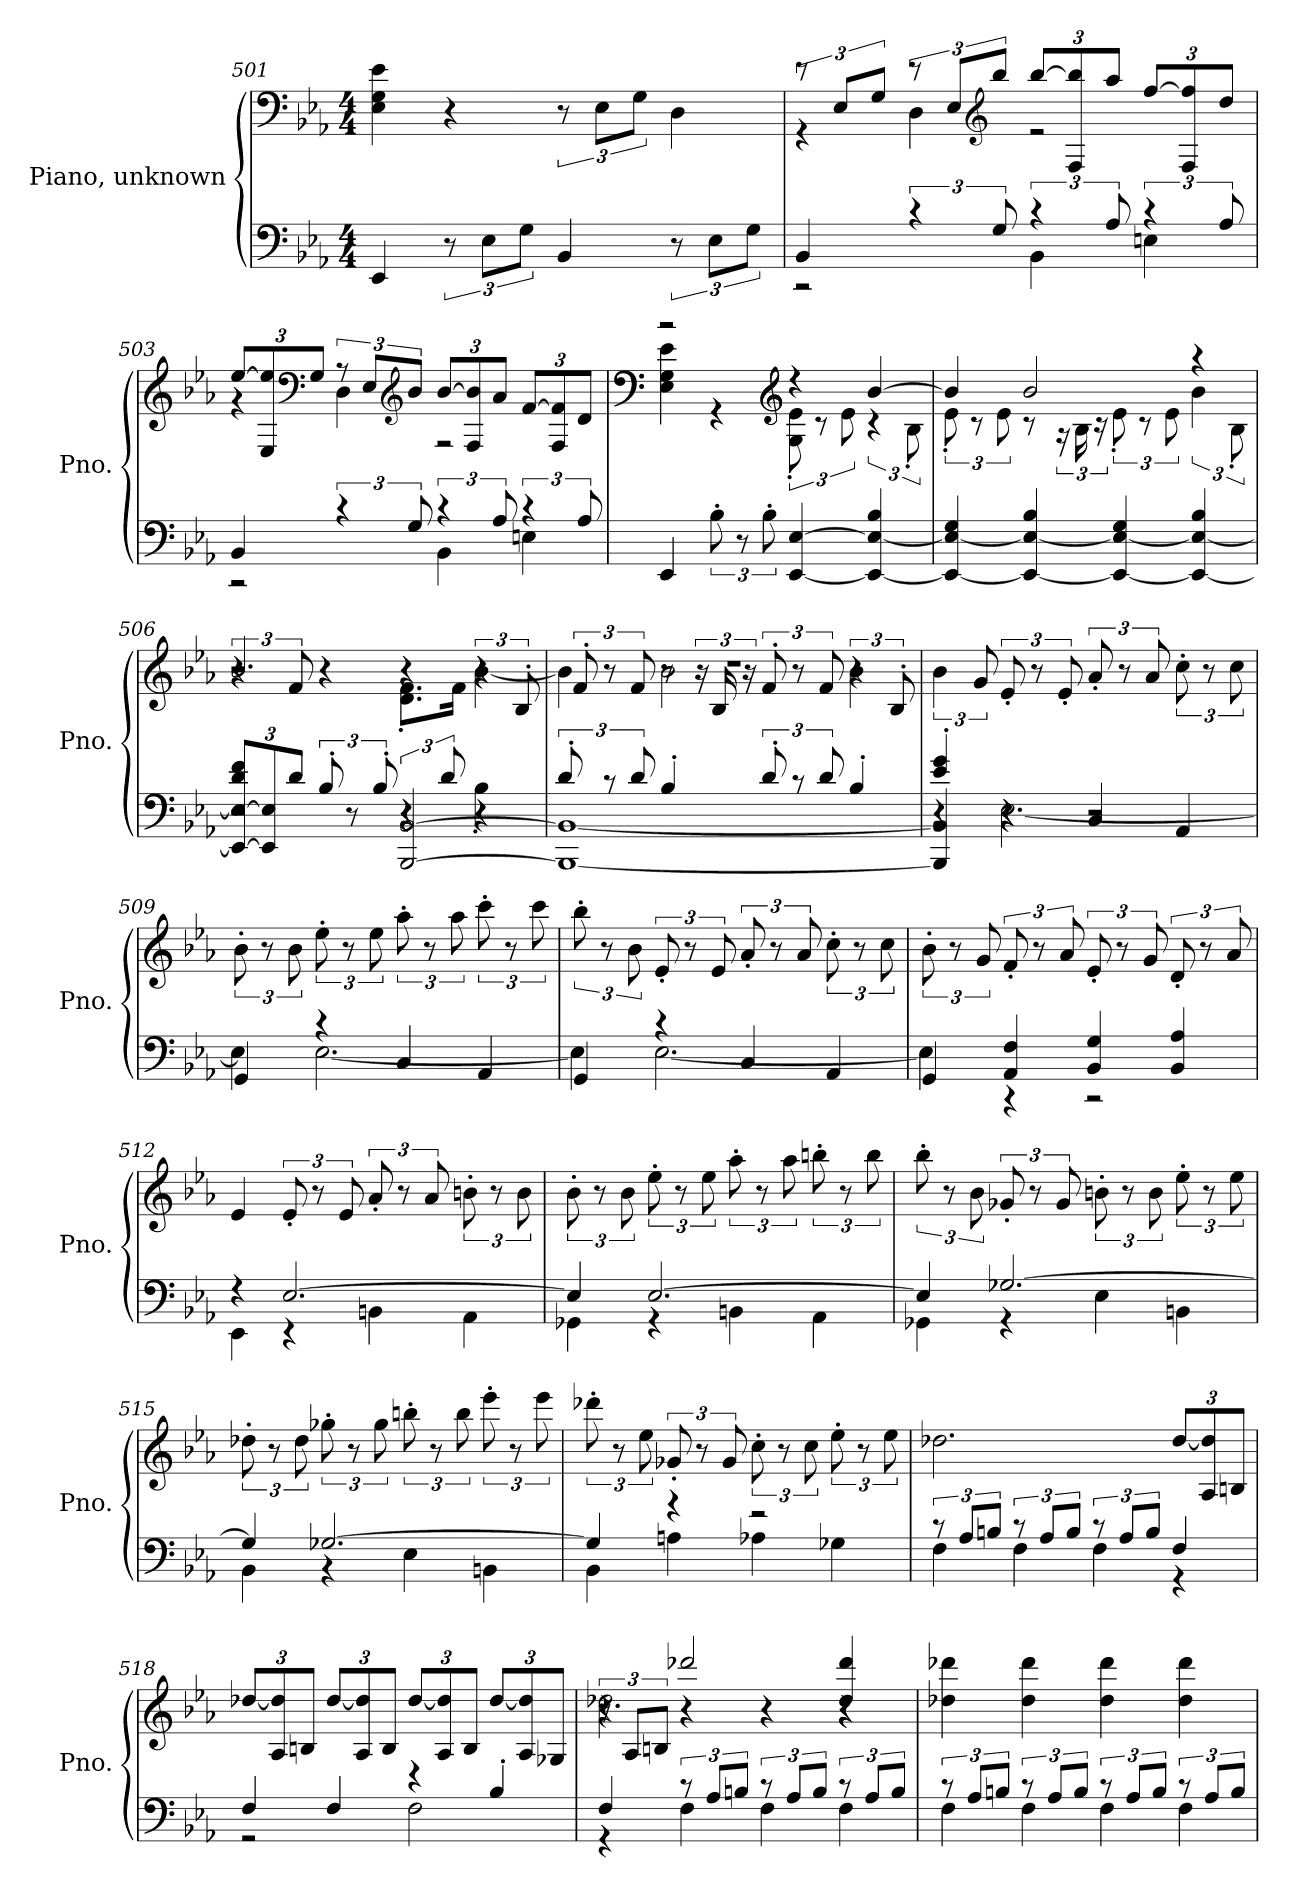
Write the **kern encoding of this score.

**kern	**kern
*part1	*part1
*staff2	*staff1
*I"Piano, unknown	*
*I'Pno.	*
*clefF4	*clefF4
*k[b-e-a-]	*k[b-e-a-]
*M4/4	*M4/4
=501	=501
4EE-/	4E-\ 4G\ 4e-\
12r	4r
12E-\L	.
12G\J	.
4BB-/	12r
.	12E-\L
.	12G\J
12r	4D\
12E-\L	.
12G\J	.
!!LO:LB:g=z
=502	=502
*^	*^
4BB-/	2r	12r	4r
.	.	12E-/L	.
.	.	12G/J	.
6r	.	12r	4D\
.	.	12E-/L	.
*	*	*clefG2	*
12G/	.	12bb-/J	.
*	*	*Xbrackettup	*
6r	4BB-\	[12bb-/L	2r
.	.	12F/ 12bb-/]	.
12A-/	.	12aa-/J	.
6r	4En\	[12ff/L	.
.	.	12F/ 12ff/]	.
12A-/	.	12dd/J	.
=503	=503	=503	=503
4BB-/	2r	[12ee-/L	4r
.	.	12E-/ 12ee-/]	.
*	*	*clefF4	*
.	.	12G/J	.
*	*	*brackettup	*
6r	.	12r	4D\
.	.	12E-/L	.
*	*	*clefG2	*
12G/	.	12b-/J	.
*	*	*Xbrackettup	*
6r	4BB-\	[12b-/L	2r
.	.	12F/ 12b-/]	.
12A-/	.	12a-/J	.
6r	4En\	[12f/L	.
.	.	12F/ 12f/]	.
12A-/	.	12d/J	.
*v	*v	*	*
!!LO:LB:g=z	!!
=504	=504	=504
*	*clefF4	*
4EE-/	2r	4E-\ 4G\ 4e-\
12B-'\	.	4r
12r	.	.
12B-'\	.	.
*	*clefG2	*
*	*	*brackettup
[4EE-/ [4E-/	4r	12G\' 12e-\'
.	.	12r
.	.	12e-\
4EE-/_ 4E-/_ 4B-/	[4b-/	6r
.	.	12B-'\
=505	=505	=505
4EE-/_ 4E-/_ 4G/	4b-/]	12e-'\
.	.	12r
.	.	12e-\
4EE-/_ 4E-/_ 4B-/	2b-/	8r
.	.	24r
.	.	24B-\
.	.	24r
4EE-/_ 4E-/_ 4G/	.	12e-'\
.	.	12r
.	.	12e-\
4EE-/_ 4E-/_ 4B-/	4r	6b-\
.	.	12B-'\
*	*v	*v
=506	=506
*Xbrackettup	*
*^	*^
*	*^	*	*^
12EE-/_ 12E-/_ 12d/ 12f/L	2r	2r	2.b-/	2r	6r
12EE-/] 12E-/]	.	.	.	.	.
12d/J	.	.	.	.	12f/
*brackettup	*	*	*	*	*
12B-'/	.	.	.	.	4r
12r	.	.	.	.	.
12B-'/	.	.	.	.	.
6r	4r	[2BBB-/ [2BB-/	.	8.d\' 8.f\'L	4r
12d/	.	.	.	.	.
.	.	.	.	16f\Jk	.
4r	4B-'\	.	4r	[4b-\	6r
.	.	.	.	.	12B-'/
*	*v	*v	*	*	*
!!LO:LB:g=z	!!	!!
=507	=507	=507	=507	=507
12d'/	1BBB-_ 1BB-_	1r	4b-\]	12f'/
12r	.	.	.	12r
12d/	.	.	.	12f/
4B-'/	.	.	2b-\	8r
.	.	.	.	24r
.	.	.	.	24B-/
.	.	.	.	24r
12d'/	.	.	.	12f'/
12r	.	.	.	12r
12d/	.	.	.	12f/
4B-'/	.	.	4b-\	6r
.	.	.	.	12B-'/
*	*	*v	*v	*v
=508	=508	=508
*	*^	*
4e-/' 4g/'	4r	4BBB-/] 4BB-/]	6b-\
.	.	.	12g/
4r	[2.E-\	4r	12e-'/
.	.	.	12r
.	.	.	12e-'/
4C/	.	2r	12a-'/
.	.	.	12r
.	.	.	12a-/
4AA-/	.	.	12cc'\
.	.	.	12r
.	.	.	12cc\
*	*v	*v	*
=509	=509	=509
4GG/	4E-\]	12b-'\
.	.	12r
.	.	12b-\
4r	[2.E-\	12ee-'\
.	.	12r
.	.	12ee-\
4C/	.	12aa-'\
.	.	12r
.	.	12aa-\
4AA-/	.	12ccc'\
.	.	12r
.	.	12ccc\
!!LO:PB:g=z
=510	=510	=510
4GG/	4E-\]	12bb-'\
.	.	12r
.	.	12b-\
4r	[2.E-\	12e-'/
.	.	12r
.	.	12e-/
4C/	.	12a-'/
.	.	12r
.	.	12a-/
4AA-/	.	12cc'\
.	.	12r
.	.	12cc\
=511	=511	=511
4GG/	4E-\]	12b-'\
.	.	12r
.	.	12g/
4AA-/ 4F/	4r	12f'/
.	.	12r
.	.	12a-/
4BB-/ 4G/	2r	12e-'/
.	.	12r
.	.	12g/
4BB-/ 4A-/	.	12d'/
.	.	12r
.	.	12a-/
=512	=512	=512
4r	4EE-\	4e-/
[2.E-/	4r	12e-'/
.	.	12r
.	.	12e-/
.	4BBn\	12a-'/
.	.	12r
.	.	12a-/
.	4AA-\	12bn'\
.	.	12r
.	.	12b\
!!LO:LB:g=z
=513	=513	=513
4E-/]	4GG-X\	12b-'\
.	.	12r
.	.	12b-\
[2.E-/	4r	12ee-'\
.	.	12r
.	.	12ee-\
.	4BBn\	12aa-'\
.	.	12r
.	.	12aa-\
.	4AA-\	12bbn'\
.	.	12r
.	.	12bb\
=514	=514	=514
4E-/]	4GG-X\	12bb-'\
.	.	12r
.	.	12b-\
[2.G-X/	4r	12g-X'/
.	.	12r
.	.	12g-/
.	4E-\	12bn'\
.	.	12r
.	.	12b\
.	4BBn\	12ee-'\
.	.	12r
.	.	12ee-\
=515	=515	=515
4G-/]	4BB-\	12dd-X'\
.	.	12r
.	.	12dd-\
[2.G-X/	4r	12gg-X'\
.	.	12r
.	.	12gg-\
.	4E-\	12bbn'\
.	.	12r
.	.	12bb\
.	4BBn\	12eee-'\
.	.	12r
.	.	12eee-\
!!LO:LB:g=z
=516	=516	=516
4G-/]	4BB-\	12ddd-X'\
.	.	12r
.	.	12ee-\
4r	4An\	12g-X'/
.	.	12r
.	.	12g-/
2r	4A-X\	12cc'\
.	.	12r
.	.	12cc\
.	4G-X\	12ee-'\
.	.	12r
.	.	12ee-\
=517	=517	=517
12r	4F\	2.dd-X\
12A-/L	.	.
12Bn/J	.	.
12r	4F\	.
12A-/L	.	.
12B/J	.	.
12r	4F\	.
12A-/L	.	.
12B/J	.	.
*	*	*Xbrackettup
4F/	4r	[12dd-/L
.	.	12A-/ 12dd-/]
.	.	12Bn/J
=518	=518	=518
4F/	2r	[12dd-X/L
.	.	12A-/ 12dd-/]
.	.	12Bn/J
4F/	.	[12dd-/L
.	.	12A-/ 12dd-/]
.	.	12B/J
4r	2F\	[12dd-/L
.	.	12A-/ 12dd-/]
.	.	12B/J
4B-'/	.	[12dd-/L
.	.	12A-/ 12dd-/]
.	.	12G-X/J
!!LO:LB:g=z
=519	=519	=519
*	*	*^
*	*	*	*^
*	*	*	*	*brackettup
4F/	4r	4r	2.dd-X\	12r
.	.	.	.	12A-/L
.	.	.	.	12Bn/J
12r	4F\	2ddd-X/	.	4r
12A-/L	.	.	.	.
12Bn/J	.	.	.	.
12r	4F\	.	.	4r
12A-/L	.	.	.	.
12B/J	.	.	.	.
12r	4F\	4r	4r	4dd-/ 4ddd-/
12A-/L	.	.	.	.
12B/J	.	.	.	.
*	*	*v	*v	*v
=520	=520	=520
12r	4F\	4dd-X\ 4ddd-X\
12A-/L	.	.
12Bn/J	.	.
12r	4F\	4dd-\ 4ddd-\
12A-/L	.	.
12B/J	.	.
12r	4F\	4dd-\ 4ddd-\
12A-/L	.	.
12B/J	.	.
12r	4F\	4dd-\ 4ddd-\
12A-/L	.	.
12B/J	.	.
*v	*v	*
=	=
*-	*-
